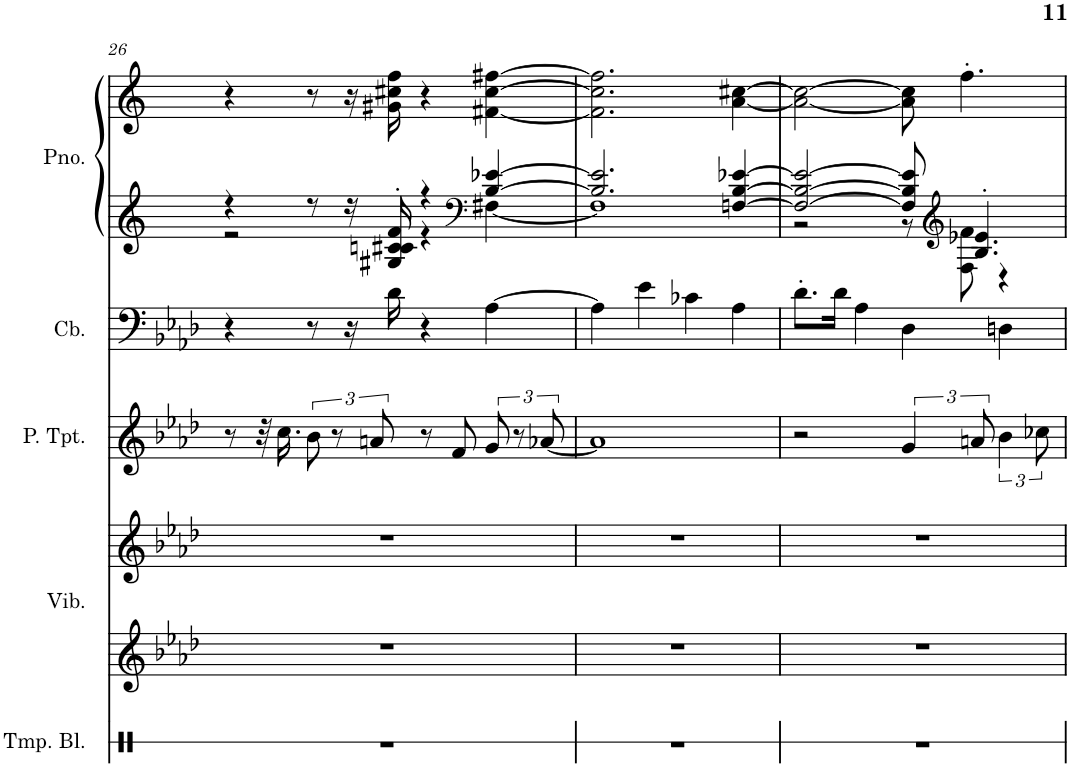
**kern	**kern	**kern	**kern	**kern	**kern	**kern
*part5	*part4	*part4	*part3	*part2	*part1	*part1
*staff7	*staff6	*staff5	*staff4	*staff3	*staff2	*staff1
*I"Temple Blocks	*I"Vibraphone	*	*I"Piccolo Trumpet	*I"Contrabass	*I"Piano, untitled	*
*I'Tmp. Bl.	*I'Vib.	*	*I'P. Tpt.	*I'Cb.	*I'Pno.	*
!!LO:PB:g=z
*clefX	*clefG2	*clefG2	*clefG2	*clefF4	*clefG2	*clefG2
*	*	*	*Trd-6c-10	*Trd7c12	*	*
*k[]	*k[b-e-a-d-]	*k[b-e-a-d-]	*k[b-e-a-d-]	*k[b-e-a-d-]	*k[b-e-a-d-]	*k[b-e-a-d-]
*M4/4	*M4/4	*M4/4	*M4/4	*M4/4	*M4/4	*M4/4
=26	=26	=26	=26	=26	=26	=26
*	*	*	*	*	*^	*
1r	1r	1r	8r	4r	4r	2r	4r
.	.	.	32r	.	.	.	.
.	.	.	16.cc\	.	.	.	.
.	.	.	12b-\	8r	8r	.	8r
.	.	.	12r	.	.	.	.
.	.	.	.	16r	16r	.	16r
.	.	.	12an/	.	.	.	.
.	.	.	.	16d-\	16G#X/' 16cn/' 16c#X/' 16f/'	.	16g#X\ 16cc#X\ 16ff\
.	.	.	8r	4r	4r	4r	4r
.	.	.	8f/	.	.	.	.
*	*	*	*	*	*clefF4	*	*
.	.	.	12g/	[4A-\	[4B/ [4e-X/	[4F#X\	[4f#X\ [4cc#\ [4ff#X\
.	.	.	12r	.	.	.	.
.	.	.	[12a-X/	.	.	.	.
=27	=27	=27	=27	=27	=27	=27	=27
1r	1r	1r	1a-]	4A-\]	2.B/] 2.e-/]	1F#]	2.f#\] 2.cc#\] 2.ff#\]
.	.	.	.	4e-\	.	.	.
.	.	.	.	4c-X\	.	.	.
.	.	.	.	4A-\	[4Fn/ [4B/ [4e-X/	.	[4a\ [4cc#X\
=28	=28	=28	=28	=28	=28	=28	=28
1r	1r	1r	2r	8.d-'\L	2F/_ 2B/_ 2e-/_	2r	2a\_ 2cc#\_
.	.	.	.	16d-\Jk	.	.	.
.	.	.	.	4A-\	.	.	.
.	.	.	6g/	4D-\	8F/] 8B/] 8e-/]	8r	8a\] 8cc#\]
*	*	*	*	*	*clefG2	*	*
.	.	.	.	.	4.B/' 4.e-X/'	8F\ 8f\	4.ff'\
.	.	.	12an/	.	.	.	.
.	.	.	6b-\	4Dn\	.	4r	.
.	.	.	12cc-X\	.	.	.	.
*	*	*	*	*	*v	*v	*
=	=	=	=	=	=	=
*-	*-	*-	*-	*-	*-	*-
